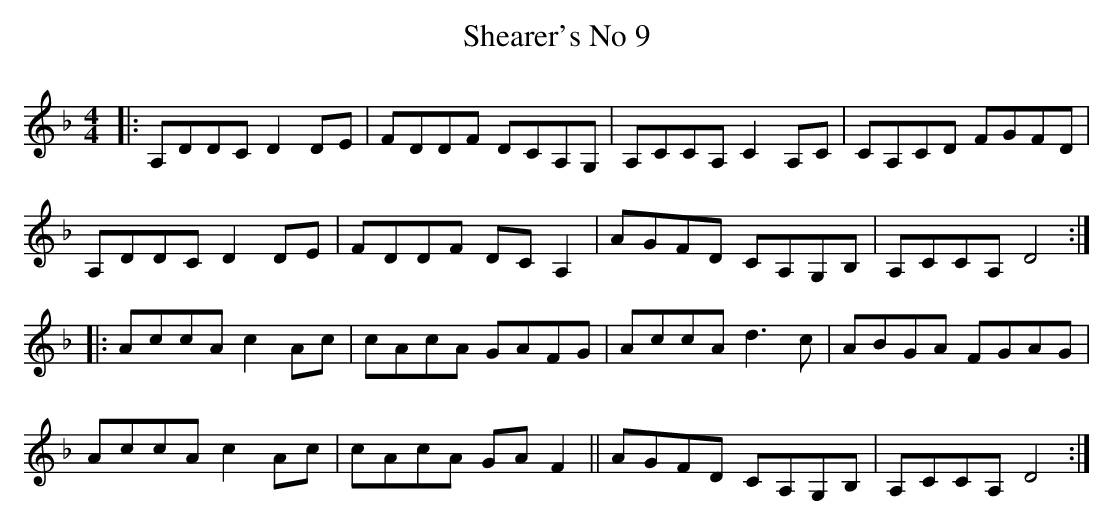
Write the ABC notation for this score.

X:1
T: Shearer's No 9
M: 4/4
L: 1/8
K: Dmin
|:A,DDC D2 DE|FDDF DCA,G,|A,CCA, C2 A,C|CA,CD FGFD|
A,DDC D2 DE|FDDF DCA,2|AGFD CA,G,B,|A,CCA, D4:|
|:AccA c2 Ac|cAcA GAFG|AccA d3 c|ABGA FGAG|
AccA c2Ac|cAcA GAF2||AGFD CA,G,B,|A,CCA, D4:|
